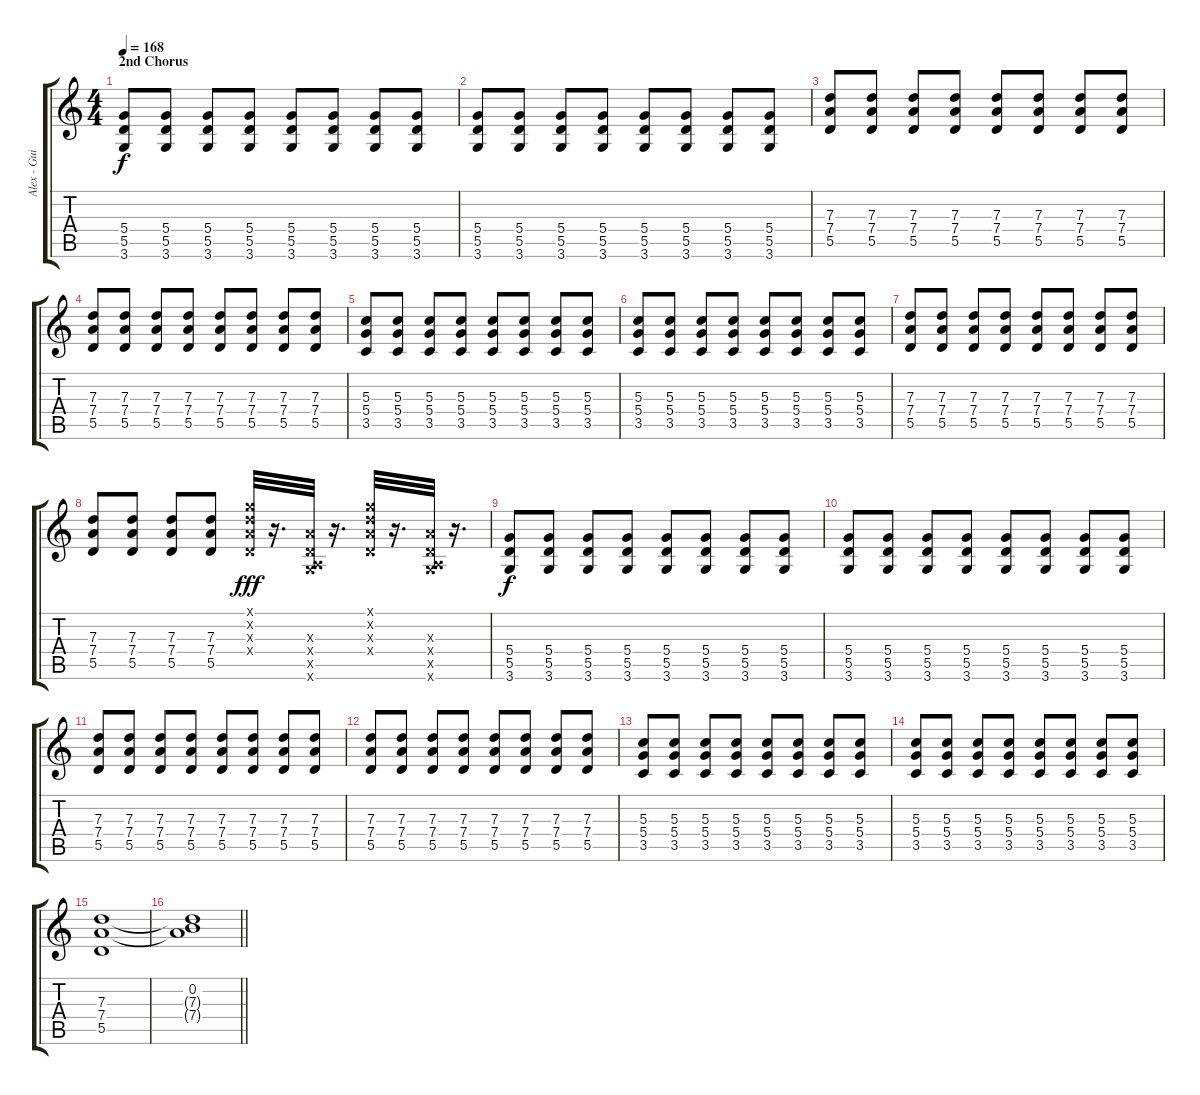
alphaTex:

\track ("Alex - Guitar" "Alex - Gui") {instrument electricguitarjazz}
\staff {score tabs}
\tuning (E4 B3 G3 D3 A2 E2) {hide}
\ts (4 4)
\section ("" "2nd Chorus")
\tempo 168
\clef g2
\ks c
(5.4 5.5 3.6).8{dy f balance 8 instrument distortionguitar} (5.4 5.5 3.6).8 (5.4 5.5 3.6).8 (5.4 5.5 3.6).8 (5.4 5.5 3.6).8 (5.4 5.5 3.6).8 (5.4 5.5 3.6).8 (5.4 5.5 3.6).8 |
(5.4 5.5 3.6).8 (5.4 5.5 3.6).8 (5.4 5.5 3.6).8 (5.4 5.5 3.6).8 (5.4 5.5 3.6).8 (5.4 5.5 3.6).8 (5.4 5.5 3.6).8 (5.4 5.5 3.6).8 |
(7.3 7.4 5.5).8 (7.3 7.4 5.5).8 (7.3 7.4 5.5).8 (7.3 7.4 5.5).8 (7.3 7.4 5.5).8 (7.3 7.4 5.5).8 (7.3 7.4 5.5).8 (7.3 7.4 5.5).8 |
(7.3 7.4 5.5).8 (7.3 7.4 5.5).8 (7.3 7.4 5.5).8 (7.3 7.4 5.5).8 (7.3 7.4 5.5).8 (7.3 7.4 5.5).8 (7.3 7.4 5.5).8 (7.3 7.4 5.5).8 |
(5.3 5.4 3.5).8 (5.3 5.4 3.5).8 (5.3 5.4 3.5).8 (5.3 5.4 3.5).8 (5.3 5.4 3.5).8 (5.3 5.4 3.5).8 (5.3 5.4 3.5).8 (5.3 5.4 3.5).8 |
(5.3 5.4 3.5).8 (5.3 5.4 3.5).8 (5.3 5.4 3.5).8 (5.3 5.4 3.5).8 (5.3 5.4 3.5).8 (5.3 5.4 3.5).8 (5.3 5.4 3.5).8 (5.3 5.4 3.5).8 |
(7.3 7.4 5.5).8 (7.3 7.4 5.5).8 (7.3 7.4 5.5).8 (7.3 7.4 5.5).8 (7.3 7.4 5.5).8 (7.3 7.4 5.5).8 (7.3 7.4 5.5).8 (7.3 7.4 5.5).8 |
(7.3 7.4 5.5).8 (7.3 7.4 5.5).8 (7.3 7.4 5.5).8 (7.3 7.4 5.5).8 (3.1{x} 3.2{x} 2.3{x} 0.4{x}).32{dy fff} r.16{d} (2.3{x} 0.4{x} 0.5{x} 3.6{x}).32 r.16{d} (3.1{x} 3.2{x} 2.3{x} 0.4{x}).32 r.16{d} (2.3{x} 0.4{x} 0.5{x} 3.6{x}).32 r.16{d} |
(5.4 5.5 3.6).8{dy f} (5.4 5.5 3.6).8 (5.4 5.5 3.6).8 (5.4 5.5 3.6).8 (5.4 5.5 3.6).8 (5.4 5.5 3.6).8 (5.4 5.5 3.6).8 (5.4 5.5 3.6).8 |
(5.4 5.5 3.6).8 (5.4 5.5 3.6).8 (5.4 5.5 3.6).8 (5.4 5.5 3.6).8 (5.4 5.5 3.6).8 (5.4 5.5 3.6).8 (5.4 5.5 3.6).8 (5.4 5.5 3.6).8 |
(7.3 7.4 5.5).8 (7.3 7.4 5.5).8 (7.3 7.4 5.5).8 (7.3 7.4 5.5).8 (7.3 7.4 5.5).8 (7.3 7.4 5.5).8 (7.3 7.4 5.5).8 (7.3 7.4 5.5).8 |
(7.3 7.4 5.5).8 (7.3 7.4 5.5).8 (7.3 7.4 5.5).8 (7.3 7.4 5.5).8 (7.3 7.4 5.5).8 (7.3 7.4 5.5).8 (7.3 7.4 5.5).8 (7.3 7.4 5.5).8 |
(5.3 5.4 3.5).8 (5.3 5.4 3.5).8 (5.3 5.4 3.5).8 (5.3 5.4 3.5).8 (5.3 5.4 3.5).8 (5.3 5.4 3.5).8 (5.3 5.4 3.5).8 (5.3 5.4 3.5).8 |
(5.3 5.4 3.5).8 (5.3 5.4 3.5).8 (5.3 5.4 3.5).8 (5.3 5.4 3.5).8 (5.3 5.4 3.5).8 (5.3 5.4 3.5).8 (5.3 5.4 3.5).8 (5.3 5.4 3.5).8 |
(7.3 7.4 5.5).1 |
\barLineRight lightlight
(0.2 7.3{t} 7.4{t}).1
